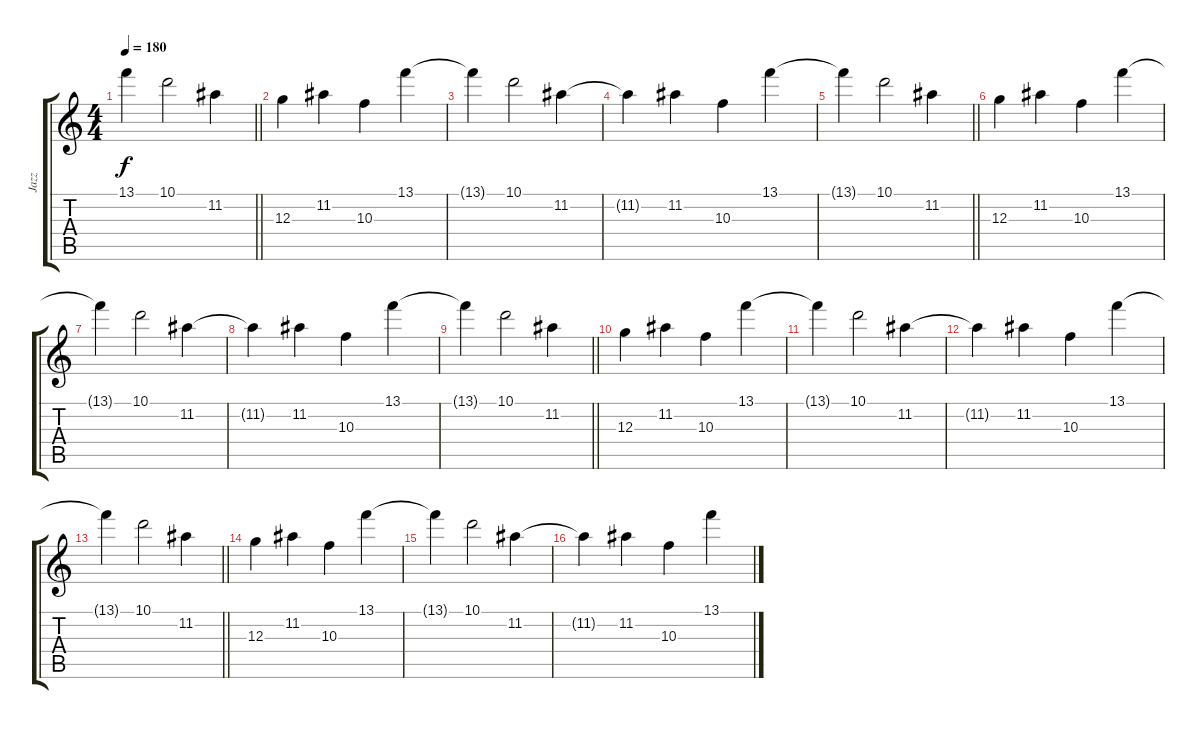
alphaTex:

\track ("Jazz" "Jazz") {instrument electricguitarjazz}
\staff {score tabs}
\tuning (E4 B3 G3 D3 A2 E2) {hide}
\ts (4 4)
\tempo 180
\clef g2
\barLineRight lightlight
\ks c
13.1{t}.4{dy f} 10.1.2 11.2.4 |
12.3.4 11.2.4 10.3.4 13.1.4 |
13.1{t}.4 10.1.2 11.2.4 |
11.2{t}.4 11.2.4 10.3.4 13.1.4 |
\barLineRight lightlight
13.1{t}.4 10.1.2 11.2.4 |
12.3.4 11.2.4 10.3.4 13.1.4 |
13.1{t}.4 10.1.2 11.2.4 |
11.2{t}.4 11.2.4 10.3.4 13.1.4 |
\barLineRight lightlight
13.1{t}.4 10.1.2 11.2.4 |
12.3.4 11.2.4 10.3.4 13.1.4 |
13.1{t}.4 10.1.2 11.2.4 |
11.2{t}.4 11.2.4 10.3.4 13.1.4 |
\barLineRight lightlight
13.1{t}.4 10.1.2 11.2.4 |
12.3.4 11.2.4 10.3.4 13.1.4 |
13.1{t}.4 10.1.2 11.2.4 |
11.2{t}.4 11.2.4 10.3.4 13.1.4
